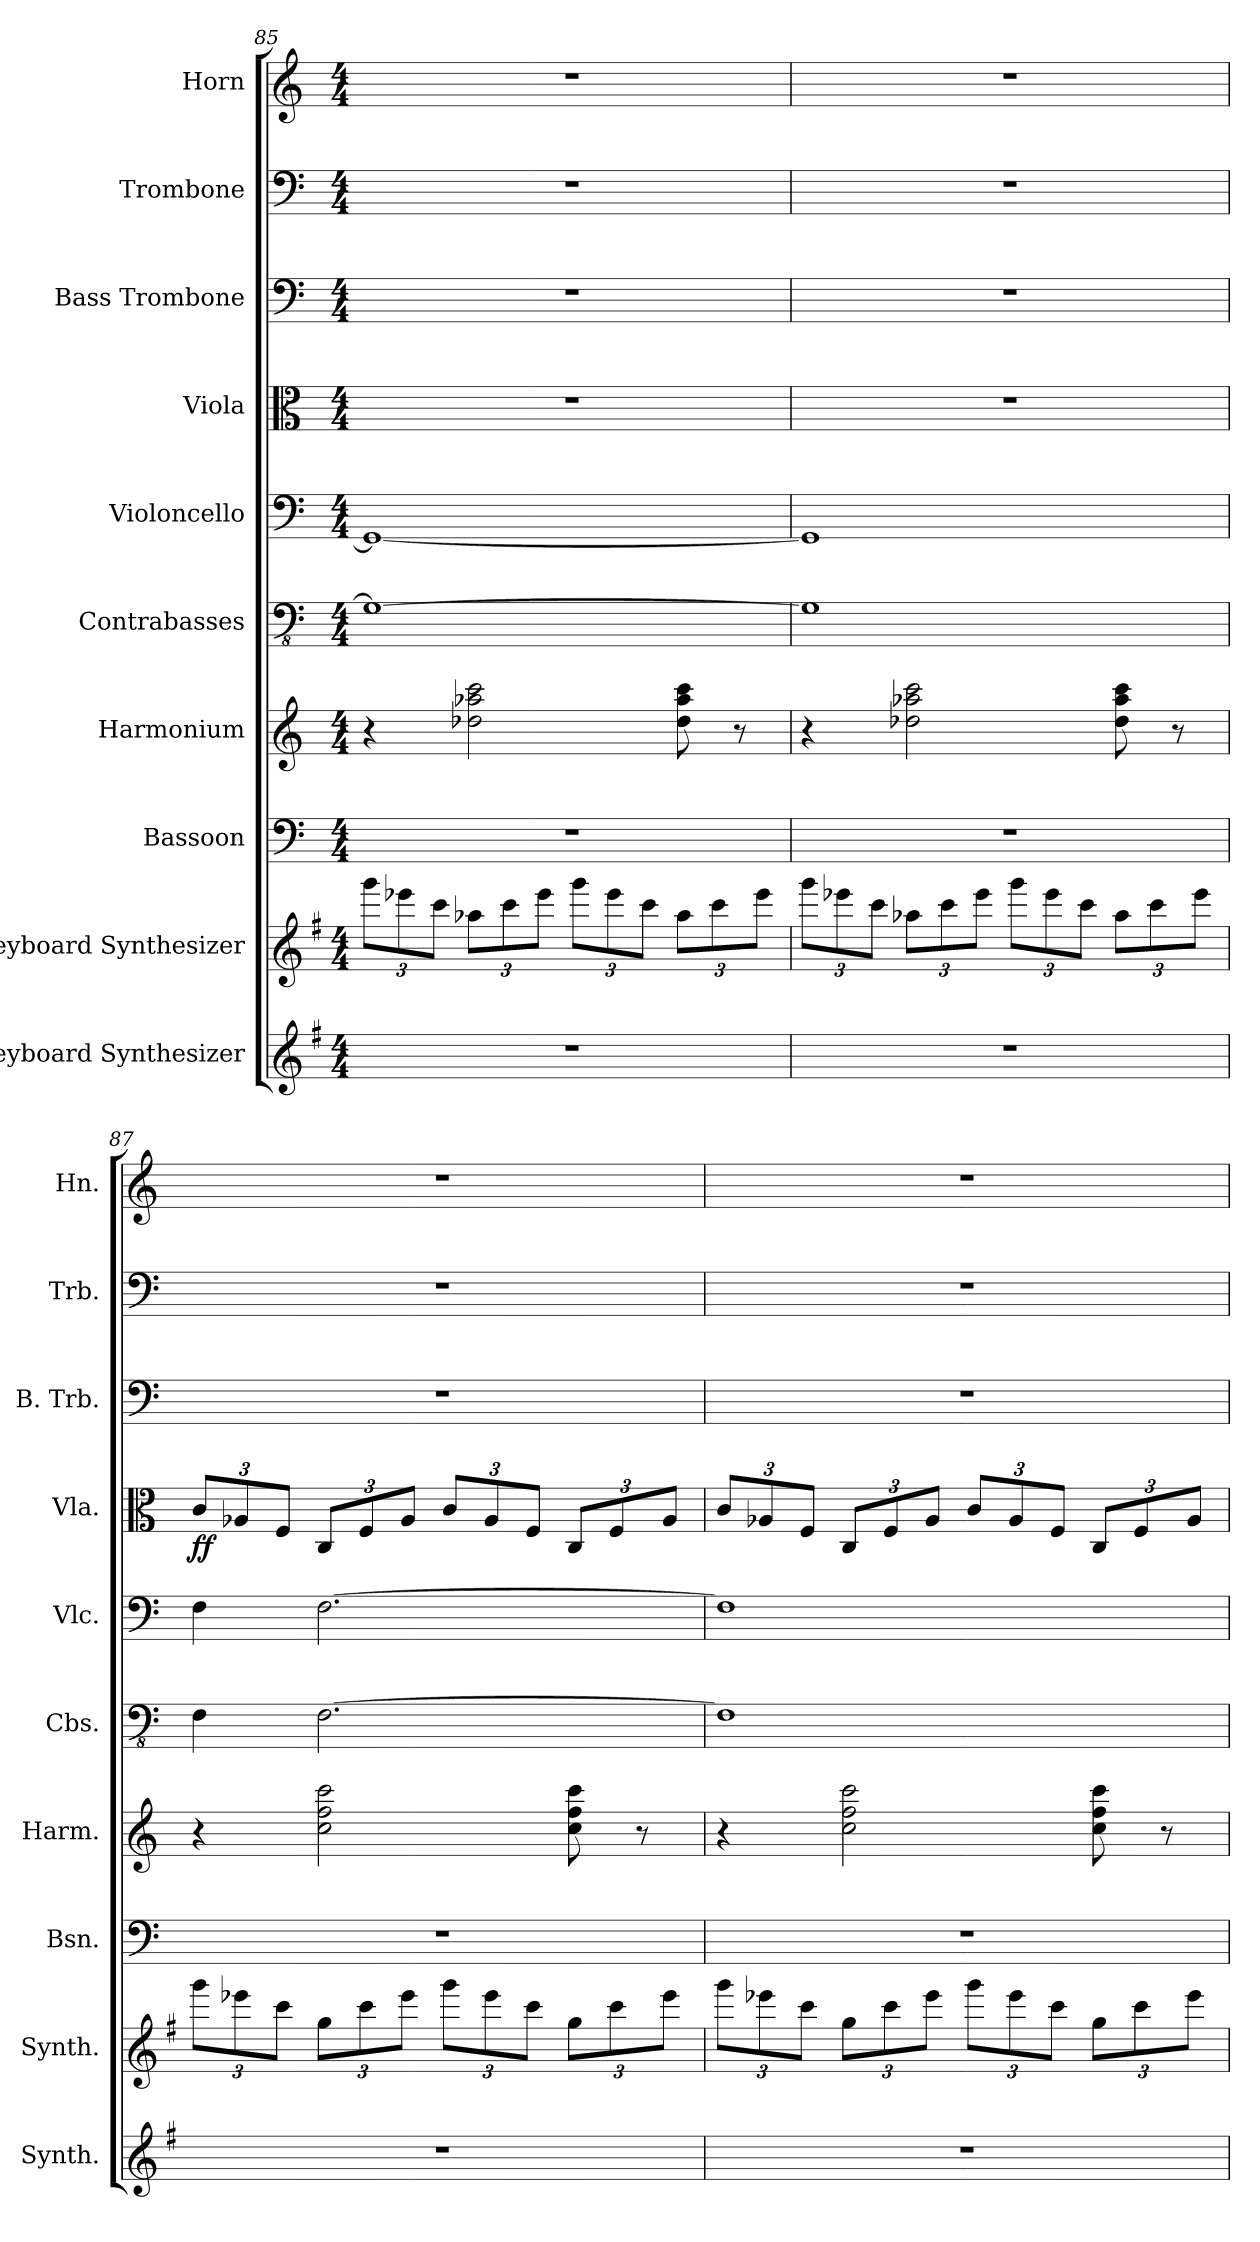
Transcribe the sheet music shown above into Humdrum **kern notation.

**kern	**kern	**kern	**kern	**kern	**kern	**kern	**dynam	**kern	**kern	**kern
*part10	*part9	*part8	*part7	*part6	*part5	*part4	*part4	*part3	*part2	*part1
*staff10	*staff9	*staff8	*staff7	*staff6	*staff5	*staff4	*staff4	*staff3	*staff2	*staff1
*I"Keyboard Synthesizer	*I"Keyboard Synthesizer	*I"Bassoon	*I"Harmonium	*I"Contrabasses	*I"Violoncello	*I"Viola	*	*I"Bass Trombone	*I"Trombone	*I"Horn
*I'Synth.	*I'Synth.	*I'Bsn.	*I'Harm.	*I'Cbs.	*I'Vlc.	*I'Vla.	*	*I'B. Trb.	*I'Trb.	*I'Hn.
!!LO:LB:g=z
*clefG2	*clefG2	*clefF4	*clefG2	*clefFv4	*clefF4	*clefC3	*	*clefF4	*clefF4	*clefG2
*ITrd4c7	*ITrd4c7	*	*	*	*	*	*	*	*	*ITrd4c7
*k[]	*k[]	*k[]	*k[]	*k[]	*k[]	*k[]	*	*k[]	*k[]	*k[b-]
*M4/4	*M4/4	*M4/4	*M4/4	*M4/4	*M4/4	*M4/4	*	*M4/4	*M4/4	*M4/4
*	*Xbrackettup	*	*	*	*	*	*	*	*	*
=85	=85	=85	=85	=85	=85	=85	=85	=85	=85	=85
1r	12ccc\L	1r	4r	1GG_	1GG_	1r	.	1r	1r	1r
.	12aa-X\	.	.	.	.	.	.	.	.	.
.	12ff\J	.	.	.	.	.	.	.	.	.
.	12dd-X\L	.	2dd-X\ 2aa-X\ 2ccc\	.	.	.	.	.	.	.
.	12ff\	.	.	.	.	.	.	.	.	.
.	12aa-\J	.	.	.	.	.	.	.	.	.
.	12ccc\L	.	.	.	.	.	.	.	.	.
.	12aa-\	.	.	.	.	.	.	.	.	.
.	12ff\J	.	.	.	.	.	.	.	.	.
.	12dd-\L	.	8dd-\ 8aa-\ 8ccc\	.	.	.	.	.	.	.
.	12ff\	.	.	.	.	.	.	.	.	.
.	.	.	8r	.	.	.	.	.	.	.
.	12aa-\J	.	.	.	.	.	.	.	.	.
=86	=86	=86	=86	=86	=86	=86	=86	=86	=86	=86
1r	12ccc\L	1r	4r	1GG]	1GG]	1r	.	1r	1r	1r
.	12aa-X\	.	.	.	.	.	.	.	.	.
.	12ff\J	.	.	.	.	.	.	.	.	.
.	12dd-X\L	.	2dd-X\ 2aa-X\ 2ccc\	.	.	.	.	.	.	.
.	12ff\	.	.	.	.	.	.	.	.	.
.	12aa-\J	.	.	.	.	.	.	.	.	.
.	12ccc\L	.	.	.	.	.	.	.	.	.
.	12aa-\	.	.	.	.	.	.	.	.	.
.	12ff\J	.	.	.	.	.	.	.	.	.
.	12dd-\L	.	8dd-\ 8aa-\ 8ccc\	.	.	.	.	.	.	.
.	12ff\	.	.	.	.	.	.	.	.	.
.	.	.	8r	.	.	.	.	.	.	.
.	12aa-\J	.	.	.	.	.	.	.	.	.
!!LO:PB:g=z
=87	=87	=87	=87	=87	=87	=87	=87	=87	=87	=87
*	*	*	*	*	*	*Xbrackettup	*	*	*	*
!	!	!	!	!	!	!	!LO:DY:b	!	!	!
1r	12ccc\L	1r	4r	4FF\	4F\	12c/L	ff	1r	1r	1r
.	12aa-X\	.	.	.	.	12A-X/	.	.	.	.
.	12ff\J	.	.	.	.	12F/J	.	.	.	.
.	12cc\L	.	2cc\ 2ff\ 2ccc\	[2.FF\	[2.F\	12C/L	.	.	.	.
.	12ff\	.	.	.	.	12F/	.	.	.	.
.	12aa-\J	.	.	.	.	12A-/J	.	.	.	.
.	12ccc\L	.	.	.	.	12c/L	.	.	.	.
.	12aa-\	.	.	.	.	12A-/	.	.	.	.
.	12ff\J	.	.	.	.	12F/J	.	.	.	.
.	12cc\L	.	8cc\ 8ff\ 8ccc\	.	.	12C/L	.	.	.	.
.	12ff\	.	.	.	.	12F/	.	.	.	.
.	.	.	8r	.	.	.	.	.	.	.
.	12aa-\J	.	.	.	.	12A-/J	.	.	.	.
=88	=88	=88	=88	=88	=88	=88	=88	=88	=88	=88
1r	12ccc\L	1r	4r	1FF]	1F]	12c/L	.	1r	1r	1r
.	12aa-X\	.	.	.	.	12A-X/	.	.	.	.
.	12ff\J	.	.	.	.	12F/J	.	.	.	.
.	12cc\L	.	2cc\ 2ff\ 2ccc\	.	.	12C/L	.	.	.	.
.	12ff\	.	.	.	.	12F/	.	.	.	.
.	12aa-\J	.	.	.	.	12A-/J	.	.	.	.
.	12ccc\L	.	.	.	.	12c/L	.	.	.	.
.	12aa-\	.	.	.	.	12A-/	.	.	.	.
.	12ff\J	.	.	.	.	12F/J	.	.	.	.
.	12cc\L	.	8cc\ 8ff\ 8ccc\	.	.	12C/L	.	.	.	.
.	12ff\	.	.	.	.	12F/	.	.	.	.
.	.	.	8r	.	.	.	.	.	.	.
.	12aa-\J	.	.	.	.	12A-/J	.	.	.	.
=	=	=	=	=	=	=	=	=	=	=
*-	*-	*-	*-	*-	*-	*-	*-	*-	*-	*-
